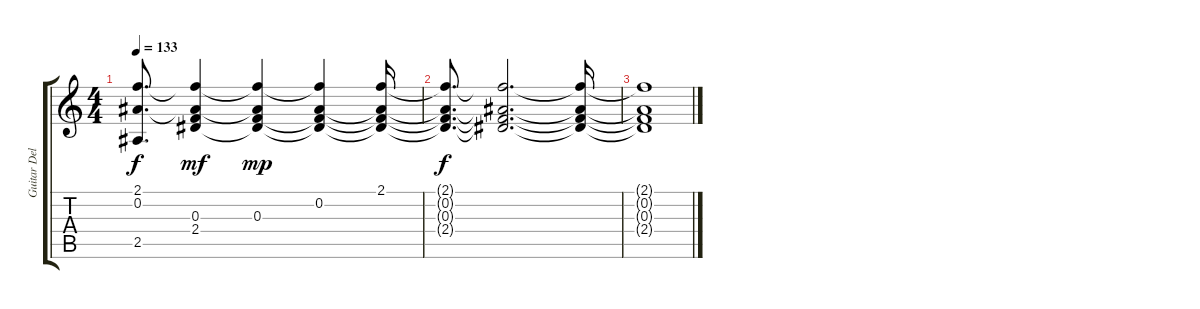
\track ("Guitar Delay" "Guitar Del") {instrument acousticguitarsteel}
\staff {score tabs}
\tuning (Eb4 Bb3 F3 Db3 Ab2 Eb2) {hide}
\ts (4 4)
\tempo 133
\clef g2
\ks c
(2.1{t} 0.2{t} 2.5{t}).8{d dy f} (2.1{t} 0.2{t} 0.3 2.4).4{dy mf} (2.1{t} 0.2{t} 0.3 2.4{t}).4{dy mp} (2.1{t} 0.2 0.3{t} 2.4{t}).4 (2.1 0.2{t} 0.3{t} 2.4{t}).16 |
(2.1{t} 0.2{t} 0.3{t} 2.4{t}).8{d dy f} (2.1{t} 0.2{t} 0.3{t} 2.4{t}).2{d} (2.1{t} 0.2{t} 0.3{t} 2.4{t}).16 |
(2.1{t} 0.2{t} 0.3{t} 2.4{t}).1
